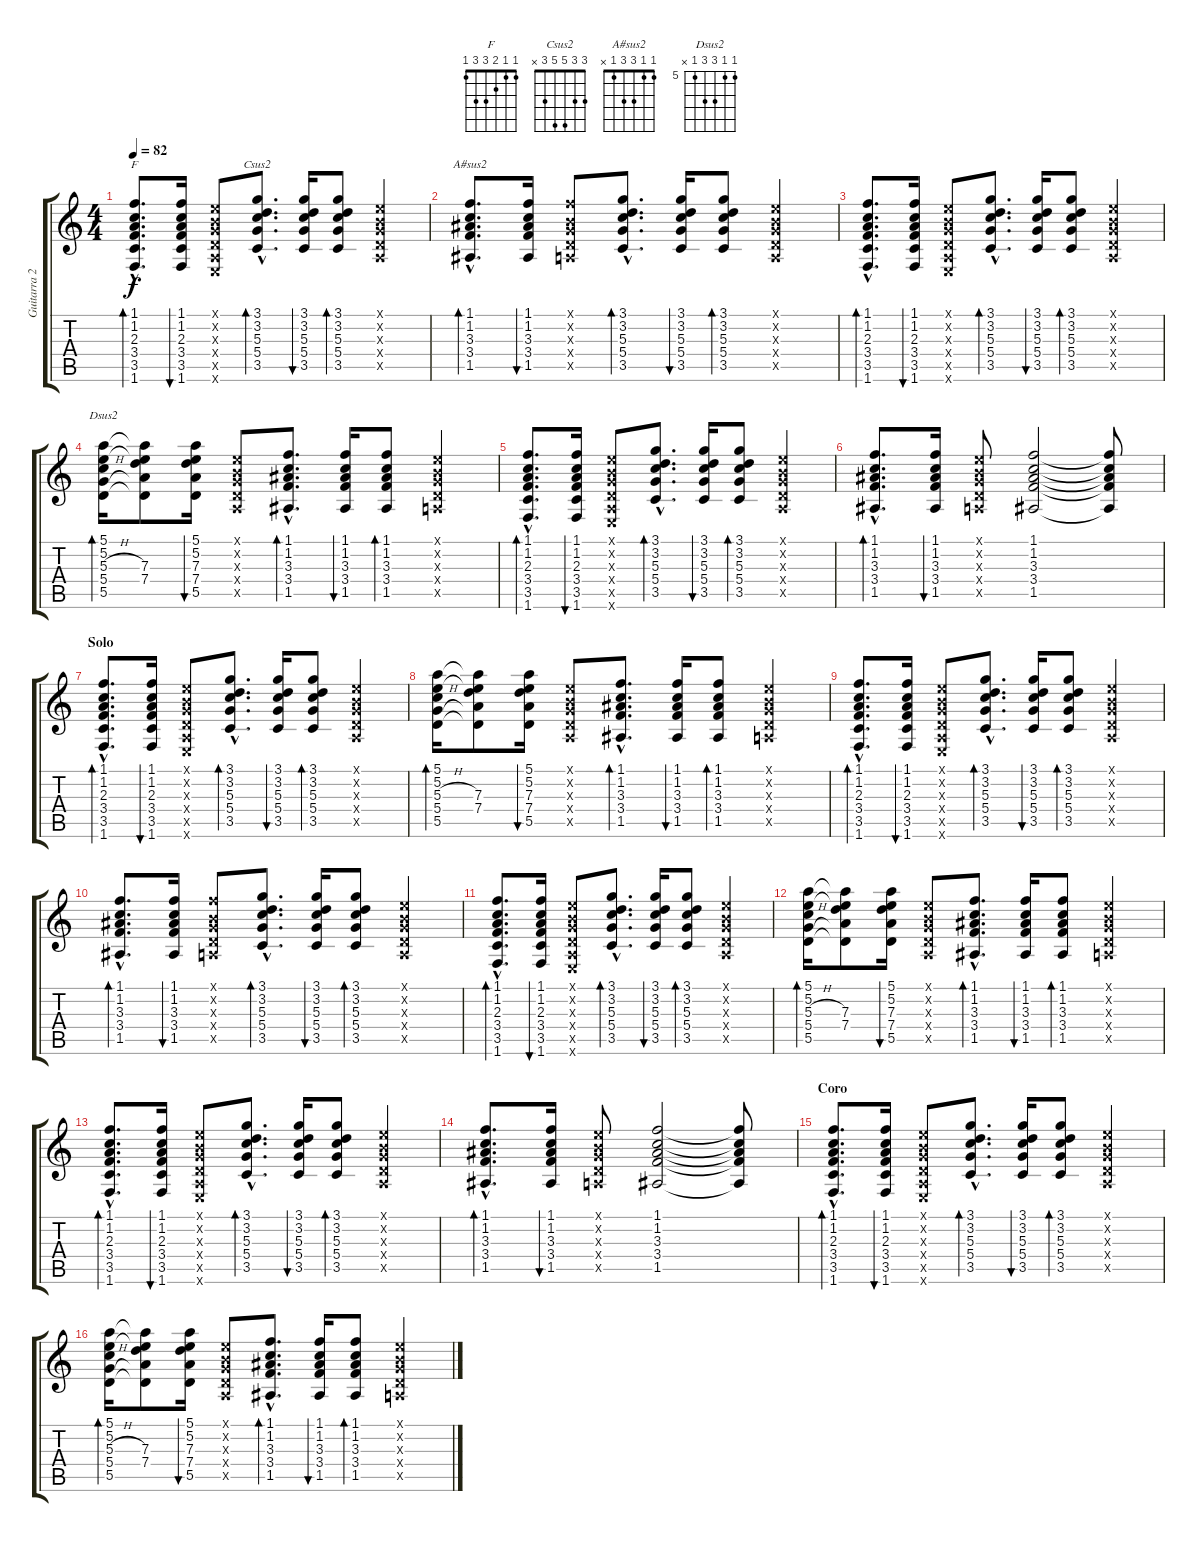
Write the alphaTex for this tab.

\track ("Guitarra 2" "Guitarra 2") {instrument acousticguitarsteel}
\staff {score tabs}
\tuning (E4 B3 G3 D3 A2 E2) {hide}
\chord ("F" 1 1 2 3 3 1)
\chord ("Csus2" 3 3 5 5 3 x)
\chord ("A#sus2" 1 1 3 3 1 x)
\chord ("Dsus2" 5 5 7 7 5 x) {firstfret 5}
\ts (4 4)
\tempo 82
\clef g2
\ks c
(1.1{hac} 1.2{hac} 2.3{hac} 3.4{hac} 3.5{hac} 1.6{hac}).8{d bd 60 ch "F" dy f} (1.1 1.2 2.3 3.4 3.5 1.6).16{bu 60} (0.1{x} 0.2{x} 0.3{x} 0.4{x} 0.5{x} 0.6{x}).8 (3.1{hac} 3.2{hac} 5.3{hac} 5.4{hac} 3.5{hac}).8{d bd 60 ch "Csus2"} (3.1 3.2 5.3 5.4 3.5).16{bu 60} (3.1 3.2 5.3 5.4 3.5).8{bd 60} (0.1{x} 0.2{x} 0.3{x} 0.4{x} 0.5{x}).4 |
(1.1{hac} 1.2{hac} 3.3{hac} 3.4{hac} 1.5{hac}).8{d bd 60 ch "A#sus2"} (1.1 1.2 3.3 3.4 1.5).16{bu 60} (1.1{x} 0.2{x} 0.3{x} 0.4{x} 0.5{x}).8 (3.1{hac} 3.2{hac} 5.3{hac} 5.4{hac} 3.5{hac}).8{d bd 60} (3.1 3.2 5.3 5.4 3.5).16{bu 60} (3.1 3.2 5.3 5.4 3.5).8{bd 60} (0.1{x} 0.2{x} 0.3{x} 0.4{x} 0.5{x}).4 |
(1.1{hac} 1.2{hac} 2.3{hac} 3.4{hac} 3.5{hac} 1.6{hac}).8{d bd 60} (1.1 1.2 2.3 3.4 3.5 1.6).16{bu 60} (0.1{x} 0.2{x} 0.3{x} 0.4{x} 0.5{x} 0.6{x}).8 (3.1{hac} 3.2{hac} 5.3{hac} 5.4{hac} 3.5{hac}).8{d bd 60} (3.1 3.2 5.3 5.4 3.5).16{bu 60} (3.1 3.2 5.3 5.4 3.5).8{bd 60} (0.1{x} 0.2{x} 0.3{x} 0.4{x} 0.5{x}).4 |
(5.1 5.2 5.3{h} 5.4{h} 5.5).16{bd 60 ch "Dsus2"} (5.1{t} 5.2{t} 7.3 7.4 5.5{t}).8 (5.1 5.2 7.3 7.4 5.5).16{bu 60} (0.1{x} 0.2{x} 0.3{x} 0.4{x} 0.5{x}).8 (1.1{hac} 1.2{hac} 3.3{hac} 3.4{hac} 1.5{hac}).8{d bd 60} (1.1 1.2 3.3 3.4 1.5).16{bu 60} (1.1 1.2 3.3 3.4 1.5).8{bd 60} (0.1{x} 0.2{x} 0.3{x} 0.4{x} 0.5{x}).4 |
(1.1{hac} 1.2{hac} 2.3{hac} 3.4{hac} 3.5{hac} 1.6{hac}).8{d bd 60} (1.1 1.2 2.3 3.4 3.5 1.6).16{bu 60} (0.1{x} 0.2{x} 0.3{x} 0.4{x} 0.5{x} 0.6{x}).8 (3.1{hac} 3.2{hac} 5.3{hac} 5.4{hac} 3.5{hac}).8{d bd 60} (3.1 3.2 5.3 5.4 3.5).16{bu 60} (3.1 3.2 5.3 5.4 3.5).8{bd 60} (0.1{x} 0.2{x} 0.3{x} 0.4{x} 0.5{x}).4 |
(1.1{hac} 1.2{hac} 3.3{hac} 3.4{hac} 1.5{hac}).8{d bd 60} (1.1 1.2 3.3 3.4 1.5).16{bu 60} (0.1{x} 0.2{x} 0.3{x} 0.4{x} 0.5{x}).8 (1.1 1.2 3.3 3.4 1.5).2 (1.1{t} 1.2{t} 3.3{t} 3.4{t} 1.5{t}).8 |
\section ("" "Solo")
(1.1{hac} 1.2{hac} 2.3{hac} 3.4{hac} 3.5{hac} 1.6{hac}).8{d bd 60 balance 8} (1.1 1.2 2.3 3.4 3.5 1.6).16{bu 60} (0.1{x} 0.2{x} 0.3{x} 0.4{x} 0.5{x} 0.6{x}).8 (3.1{hac} 3.2{hac} 5.3{hac} 5.4{hac} 3.5{hac}).8{d bd 60} (3.1 3.2 5.3 5.4 3.5).16{bu 60} (3.1 3.2 5.3 5.4 3.5).8{bd 60} (0.1{x} 0.2{x} 0.3{x} 0.4{x} 0.5{x}).4 |
(5.1 5.2 5.3{h} 5.4{h} 5.5).16{bd 60} (5.1{t} 5.2{t} 7.3 7.4 5.5{t}).8 (5.1 5.2 7.3 7.4 5.5).16{bu 60} (0.1{x} 0.2{x} 0.3{x} 0.4{x} 0.5{x}).8 (1.1{hac} 1.2{hac} 3.3{hac} 3.4{hac} 1.5{hac}).8{d bd 60} (1.1 1.2 3.3 3.4 1.5).16{bu 60} (1.1 1.2 3.3 3.4 1.5).8{bd 60} (0.1{x} 0.2{x} 0.3{x} 0.4{x} 0.5{x}).4 |
(1.1{hac} 1.2{hac} 2.3{hac} 3.4{hac} 3.5{hac} 1.6{hac}).8{d bd 60} (1.1 1.2 2.3 3.4 3.5 1.6).16{bu 60} (0.1{x} 0.2{x} 0.3{x} 0.4{x} 0.5{x} 0.6{x}).8 (3.1{hac} 3.2{hac} 5.3{hac} 5.4{hac} 3.5{hac}).8{d bd 60} (3.1 3.2 5.3 5.4 3.5).16{bu 60} (3.1 3.2 5.3 5.4 3.5).8{bd 60} (0.1{x} 0.2{x} 0.3{x} 0.4{x} 0.5{x}).4 |
(1.1{hac} 1.2{hac} 3.3{hac} 3.4{hac} 1.5{hac}).8{d bd 60} (1.1 1.2 3.3 3.4 1.5).16{bu 60} (1.1{x} 0.2{x} 0.3{x} 0.4{x} 0.5{x}).8 (3.1{hac} 3.2{hac} 5.3{hac} 5.4{hac} 3.5{hac}).8{d bd 60} (3.1 3.2 5.3 5.4 3.5).16{bu 60} (3.1 3.2 5.3 5.4 3.5).8{bd 60} (0.1{x} 0.2{x} 0.3{x} 0.4{x} 0.5{x}).4 |
(1.1{hac} 1.2{hac} 2.3{hac} 3.4{hac} 3.5{hac} 1.6{hac}).8{d bd 60} (1.1 1.2 2.3 3.4 3.5 1.6).16{bu 60} (0.1{x} 0.2{x} 0.3{x} 0.4{x} 0.5{x} 0.6{x}).8 (3.1{hac} 3.2{hac} 5.3{hac} 5.4{hac} 3.5{hac}).8{d bd 60} (3.1 3.2 5.3 5.4 3.5).16{bu 60} (3.1 3.2 5.3 5.4 3.5).8{bd 60} (0.1{x} 0.2{x} 0.3{x} 0.4{x} 0.5{x}).4 |
(5.1 5.2 5.3{h} 5.4{h} 5.5).16{bd 60} (5.1{t} 5.2{t} 7.3 7.4 5.5{t}).8 (5.1 5.2 7.3 7.4 5.5).16{bu 60} (0.1{x} 0.2{x} 0.3{x} 0.4{x} 0.5{x}).8 (1.1{hac} 1.2{hac} 3.3{hac} 3.4{hac} 1.5{hac}).8{d bd 60} (1.1 1.2 3.3 3.4 1.5).16{bu 60} (1.1 1.2 3.3 3.4 1.5).8{bd 60} (0.1{x} 0.2{x} 0.3{x} 0.4{x} 0.5{x}).4 |
(1.1{hac} 1.2{hac} 2.3{hac} 3.4{hac} 3.5{hac} 1.6{hac}).8{d bd 60} (1.1 1.2 2.3 3.4 3.5 1.6).16{bu 60} (0.1{x} 0.2{x} 0.3{x} 0.4{x} 0.5{x} 0.6{x}).8 (3.1{hac} 3.2{hac} 5.3{hac} 5.4{hac} 3.5{hac}).8{d bd 60} (3.1 3.2 5.3 5.4 3.5).16{bu 60} (3.1 3.2 5.3 5.4 3.5).8{bd 60} (0.1{x} 0.2{x} 0.3{x} 0.4{x} 0.5{x}).4 |
(1.1{hac} 1.2{hac} 3.3{hac} 3.4{hac} 1.5{hac}).8{d bd 60} (1.1 1.2 3.3 3.4 1.5).16{bu 60} (0.1{x} 0.2{x} 0.3{x} 0.4{x} 0.5{x}).8 (1.1 1.2 3.3 3.4 1.5).2 (1.1{t} 1.2{t} 3.3{t} 3.4{t} 1.5{t}).8 |
\section ("" "Coro")
(1.1{hac} 1.2{hac} 2.3{hac} 3.4{hac} 3.5{hac} 1.6{hac}).8{d bd 60 balance 16} (1.1 1.2 2.3 3.4 3.5 1.6).16{bu 60} (0.1{x} 0.2{x} 0.3{x} 0.4{x} 0.5{x} 0.6{x}).8 (3.1{hac} 3.2{hac} 5.3{hac} 5.4{hac} 3.5{hac}).8{d bd 60} (3.1 3.2 5.3 5.4 3.5).16{bu 60} (3.1 3.2 5.3 5.4 3.5).8{bd 60} (0.1{x} 0.2{x} 0.3{x} 0.4{x} 0.5{x}).4 |
(5.1 5.2 5.3{h} 5.4{h} 5.5).16{bd 60} (5.1{t} 5.2{t} 7.3 7.4 5.5{t}).8 (5.1 5.2 7.3 7.4 5.5).16{bu 60} (0.1{x} 0.2{x} 0.3{x} 0.4{x} 0.5{x}).8 (1.1{hac} 1.2{hac} 3.3{hac} 3.4{hac} 1.5{hac}).8{d bd 60} (1.1 1.2 3.3 3.4 1.5).16{bu 60} (1.1 1.2 3.3 3.4 1.5).8{bd 60} (0.1{x} 0.2{x} 0.3{x} 0.4{x} 0.5{x}).4
